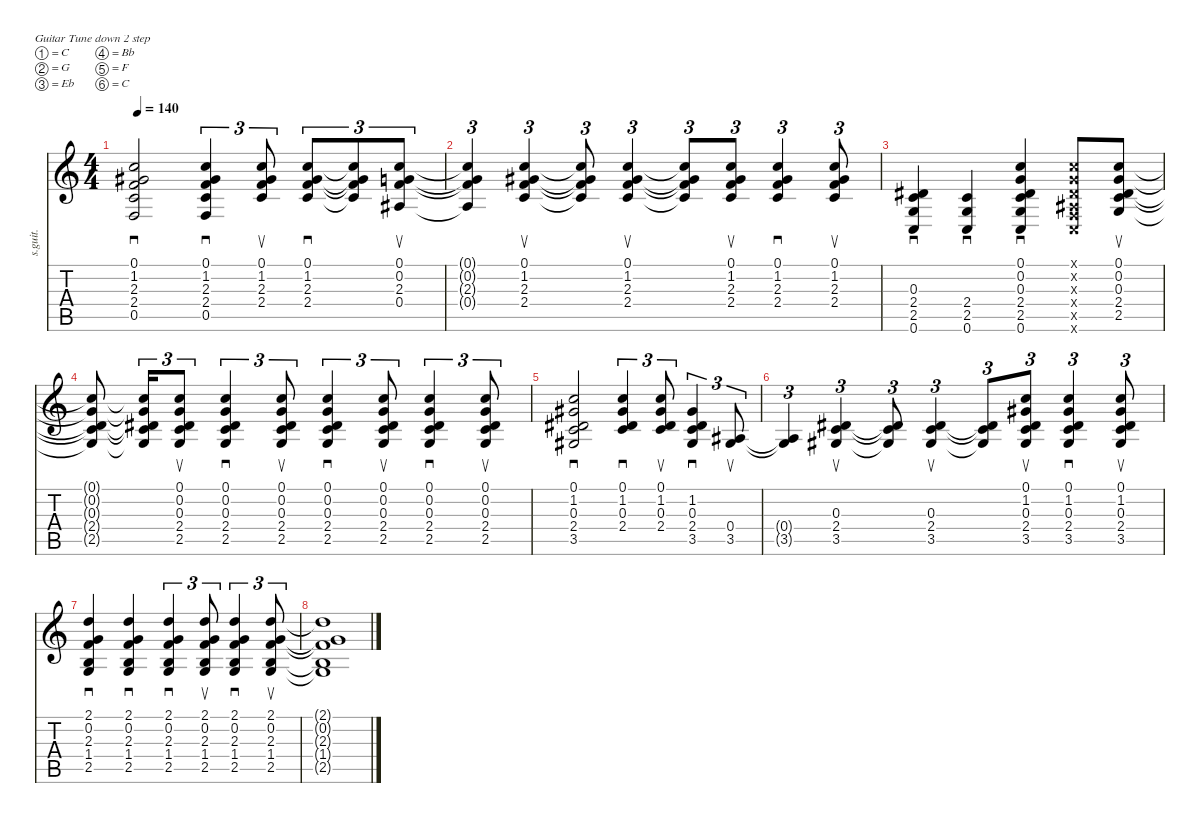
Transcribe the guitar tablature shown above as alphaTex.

\defaultSystemsLayout 4
\hideDynamics
\bracketExtendMode nobrackets
\otherSystemsTrackNameOrientation horizontal
\track ("Steel Guitar" "s.guit.") {instrument acousticguitarsteel}
\staff {score tabs}
\tuning (C4 G3 Eb3 Bb2 F2 C2)
\ts (4 4)
\tempo 140
\clef g2
\ks c
(0.5 2.4 2.3 1.2{acc #} 0.1).2{sd dy mf beam Up} (2.4 2.3 1.2{acc #} 0.1 0.5).4{sd tu (3 2) beam Up} (2.4 2.3 1.2{acc #} 0.1).8{su tu (3 2) beam Up} (2.4 2.3 1.2{acc #} 0.1).8{sd tu (3 2) beam Up} (0.1{t} 1.2{t acc #} 2.3{t} 2.4{t}).8{tu (3 2) beam Up} (0.1 0.2 2.3 0.4{acc #}).8{su tu (3 2) beam Up} |
(0.1{t} 0.2{t} 2.3{t} 0.4{t acc #}).4{tu (3 2) beam Up} (2.4 2.3 1.2{acc #} 0.1).4{su tu (3 2) beam Up} (0.1{t} 1.2{t acc #} 2.3{t} 2.4{t}).8{tu (3 2) beam Up} (2.4 2.3 1.2{acc #} 0.1).4{su tu (3 2) beam Up} (0.1{t} 1.2{t acc #} 2.3{t} 2.4{t}).8{tu (3 2) beam Up} (2.4 2.3 1.2{acc #} 0.1).8{su tu (3 2) beam Up} (2.4 2.3 1.2{acc #} 0.1).4{sd tu (3 2) beam Up} (2.4 2.3 1.2{acc #} 0.1).8{su tu (3 2) beam Up} |
(0.6 2.5 2.4 0.3{acc #}).4{sd beam Up} (0.6 2.5 2.4).4{sd beam Up} (0.6 2.5 2.4 0.3{acc #} 0.2 0.1).4{sd beam Up} (0.6{x} 0.5{x} 0.4{x acc #} 0.3{x acc #} 0.2{x} 0.1{x}).8{beam Up} (0.1 0.2 0.3{acc #} 2.4 2.5).8{su beam Up} |
(2.5{t} 0.3{t acc #} 0.1{t} 0.2{t} 2.4{t}).8{beam Up} (0.1{t} 0.2{t} 0.3{t acc #} 2.4{t} 2.5{t}).16{tu (3 2) beam Up} (2.5 2.4 0.3{acc #} 0.2 0.1).8{su tu (3 2) beam Up} (2.5 2.4 0.3{acc #} 0.2 0.1).4{sd tu (3 2) beam Up} (2.5 2.4 0.3{acc #} 0.2 0.1).8{su tu (3 2) beam Up} (2.5 2.4 0.3{acc #} 0.2 0.1).4{sd tu (3 2) beam Up} (2.5 2.4 0.3{acc #} 0.2 0.1).8{su tu (3 2) beam Up} (2.5 2.4 0.3{acc #} 0.2 0.1).4{sd tu (3 2) beam Up} (2.5 2.4 0.3{acc #} 0.2 0.1).8{su tu (3 2) beam Up} |
(3.5{acc #} 2.4 0.3{acc #} 1.2{acc #} 0.1).2{sd beam Up} (2.4 1.2{acc #} 0.1 0.3{acc #}).4{sd tu (3 2) beam Up} (2.4 0.3{acc #} 1.2{acc #} 0.1).8{su tu (3 2) beam Up} (2.4 0.3{acc #} 1.2{acc #} 3.5{acc #}).4{sd tu (3 2) beam Up} (0.4{acc #} 3.5{acc #}).8{su tu (3 2) beam Up} |
(3.5{t acc #} 0.4{t acc #}).4{tu (3 2) beam Up} (3.5{acc #} 2.4 0.3{acc #}).4{su tu (3 2) beam Up} (0.3{t acc #} 2.4{t} 3.5{t acc #}).8{tu (3 2) beam Up} (3.5{acc #} 2.4 0.3{acc #}).4{su tu (3 2) beam Up} (0.3{t acc #} 2.4{t} 3.5{t acc #}).8{tu (3 2) beam Up} (3.5{acc #} 2.4 0.3{acc #} 1.2{acc #} 0.1).8{su tu (3 2) beam Up} (3.5{acc #} 2.4 0.3{acc #} 1.2{acc #} 0.1).4{sd tu (3 2) beam Up} (0.1 1.2{acc #} 0.3{acc #} 2.4 3.5{acc #}).8{su tu (3 2) beam Up} |
(2.5 1.4 2.3 0.2 2.1).4{sd beam Up} (2.5 1.4 2.3 0.2 2.1).4{sd beam Up} (2.5 1.4 2.3 0.2 2.1).4{sd tu (3 2) beam Up} (2.5 1.4 2.3 0.2 2.1).8{su tu (3 2) beam Up} (2.5 1.4 2.3 0.2 2.1).4{sd tu (3 2) beam Up} (2.5 1.4 2.3 0.2 2.1).8{su tu (3 2) beam Up} |
(2.1{t} 0.2{t} 2.3{t} 1.4{t} 2.5{t}).1{beam Up}
